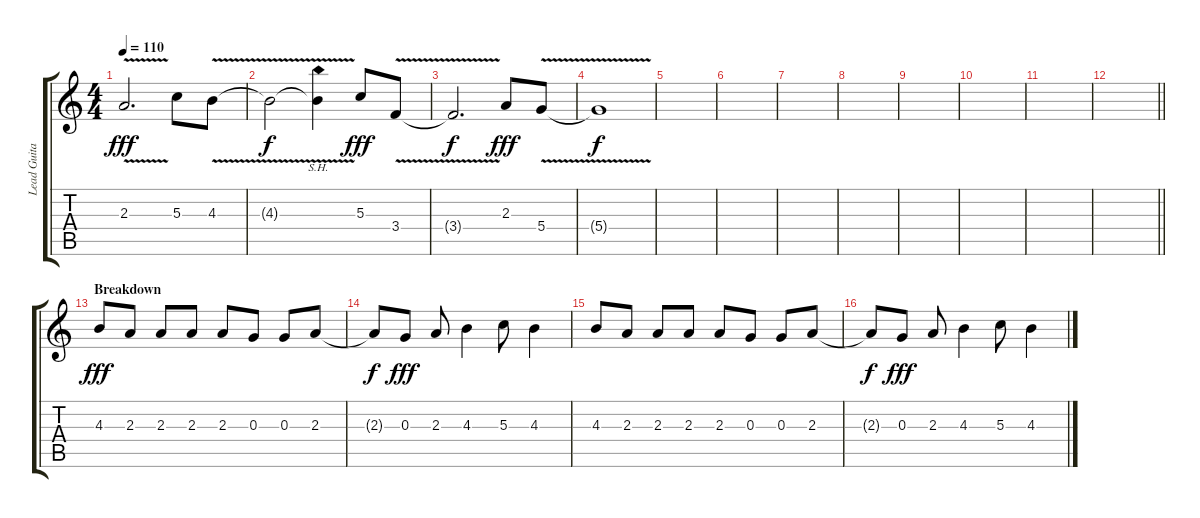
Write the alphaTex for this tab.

\track ("Lead Guitar" "Lead Guita") {instrument distortionguitar}
\staff {score tabs}
\tuning (E4 B3 G3 D3 A2 E2) {hide}
\ts (4 4)
\tempo 110
\clef g2
\ks c
2.3{v}.2{d dy fff} 5.3.8 4.3{v}.8 |
4.3{t}.2{dy f} 4.3{sh 12 v t}.4 5.3.8{dy fff} 3.4{v}.8 |
3.4{t}.2{d dy f} 2.3.8{dy fff} 5.4{v}.8 |
5.4{t}.1{dy f} |
|
|
|
|
|
|
|
\barLineRight lightlight
|
\section ("" "Breakdown")
4.3.8{dy fff} 2.3.8 2.3.8 2.3.8 2.3.8 0.3.8 0.3.8 2.3.8 |
2.3{t}.8{dy f} 0.3.8{dy fff} 2.3.8 4.3.4 5.3.8 4.3.4 |
4.3.8 2.3.8 2.3.8 2.3.8 2.3.8 0.3.8 0.3.8 2.3.8 |
2.3{t}.8{dy f} 0.3.8{dy fff} 2.3.8 4.3.4 5.3.8 4.3.4
